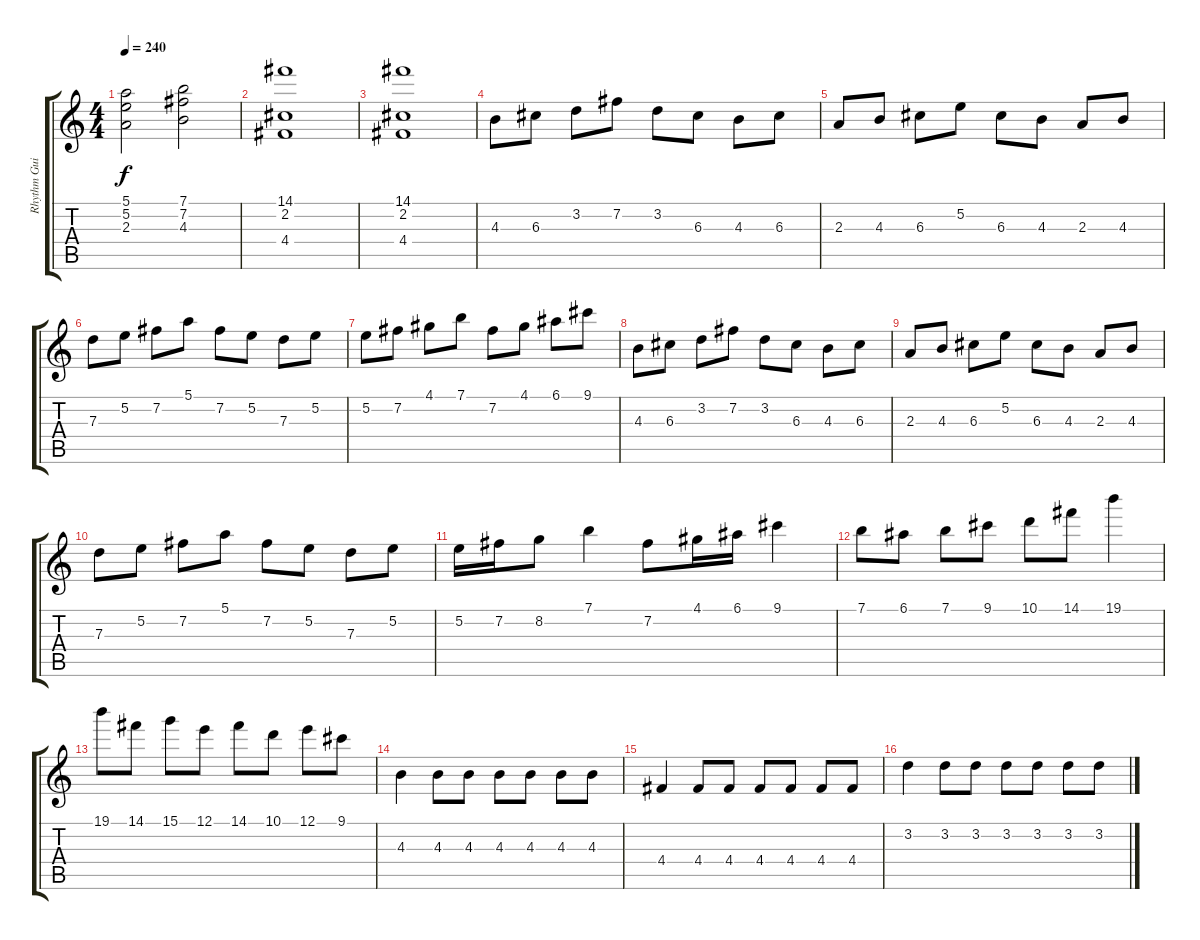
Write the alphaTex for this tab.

\track ("Rhythm Guitar" "Rhythm Gui") {instrument distortionguitar}
\staff {score tabs}
\tuning (E4 B3 G3 D3 A2 E2) {hide}
\ts (4 4)
\tempo 240
\clef g2
\ks c
(5.1 5.2 2.3).2{dy f} (7.1 7.2 4.3).2 |
(14.1 2.2 4.4).1 |
(14.1 2.2 4.4).1 |
4.3.8 6.3.8 3.2.8 7.2.8 3.2.8 6.3.8 4.3.8 6.3.8 |
2.3.8 4.3.8 6.3.8 5.2.8 6.3.8 4.3.8 2.3.8 4.3.8 |
7.3.8 5.2.8 7.2.8 5.1.8 7.2.8 5.2.8 7.3.8 5.2.8 |
5.2.8 7.2.8 4.1.8 7.1.8 7.2.8 4.1.8 6.1.8 9.1.8 |
4.3.8 6.3.8 3.2.8 7.2.8 3.2.8 6.3.8 4.3.8 6.3.8 |
2.3.8 4.3.8 6.3.8 5.2.8 6.3.8 4.3.8 2.3.8 4.3.8 |
7.3.8 5.2.8 7.2.8 5.1.8 7.2.8 5.2.8 7.3.8 5.2.8 |
5.2.16 7.2.16 8.2.8 7.1.4 7.2.8 4.1.16 6.1.16 9.1.4 |
7.1.8 6.1.8 7.1.8 9.1.8 10.1.8 14.1.8 19.1.4 |
19.1.8 14.1.8 15.1.8 12.1.8 14.1.8 10.1.8 12.1.8 9.1.8 |
4.3.4 4.3.8 4.3.8 4.3.8 4.3.8 4.3.8 4.3.8 |
4.4.4 4.4.8 4.4.8 4.4.8 4.4.8 4.4.8 4.4.8 |
3.2.4 3.2.8 3.2.8 3.2.8 3.2.8 3.2.8 3.2.8
